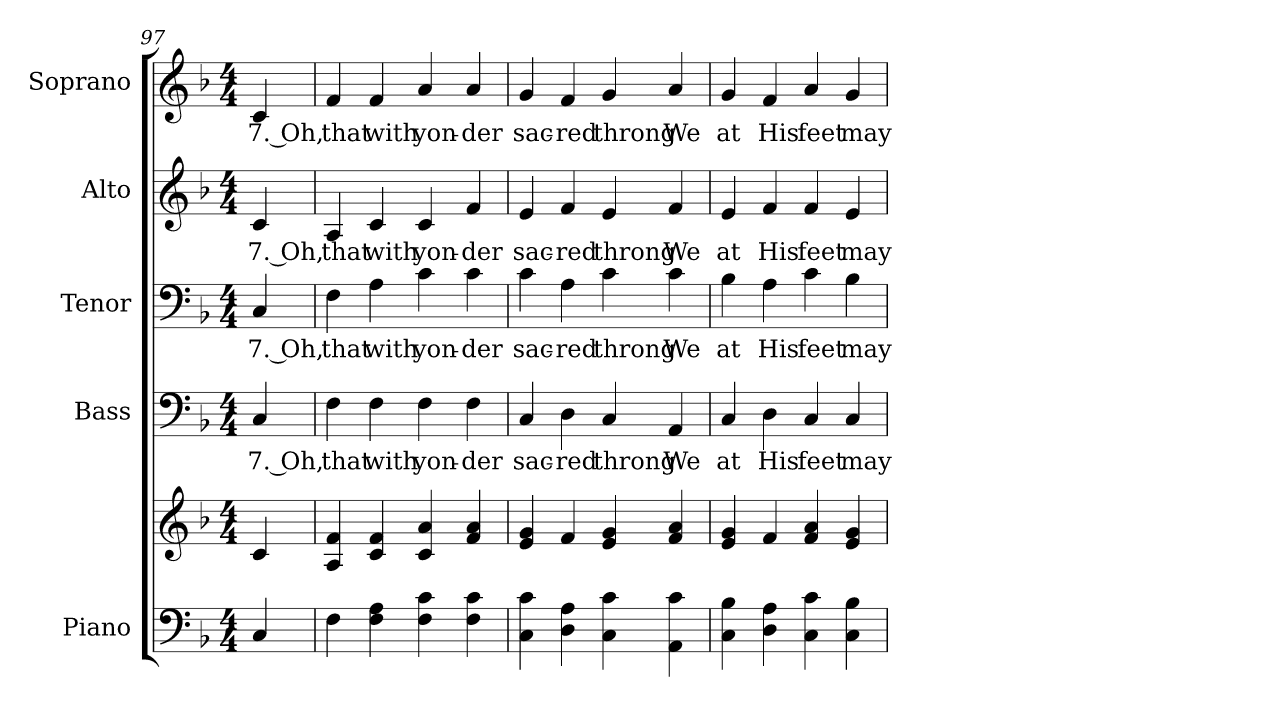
**kern	**kern	**kern	**text	**kern	**text	**kern	**text	**kern	**text
*part5	*part5	*part4	*part4	*part3	*part3	*part2	*part2	*part1	*part1
*staff6	*staff5	*staff4	*staff4	*staff3	*staff3	*staff2	*staff2	*staff1	*staff1
*I"Piano	*	*I"Bass	*	*I"Tenor	*	*I"Alto	*	*I"Soprano	*
*I'Pno.	*	*I'B.	*	*I'T.	*	*I'A.	*	*I'S.	*
*clefF4	*clefG2	*clefF4	*	*clefF4	*	*clefG2	*	*clefG2	*
*k[b-]	*k[b-]	*k[b-]	*	*k[b-]	*	*k[b-]	*	*k[b-]	*
*F:	*F:	*F:	*	*F:	*	*F:	*	*F:	*
*M4/4	*M4/4	*M4/4	*	*M4/4	*	*M4/4	*	*M4/4	*
=97	=97	=97	=97	=97	=97	=97	=97	=97	=97
!	!	!	!LO:LY:b:color=#000000	!	!	!	!	!	!
!	!	!	!	!	!LO:LY:b:color=#000000	!	!	!	!
!	!	!	!	!	!	!	!LO:LY:b:color=#000000	!	!
!	!	!	!	!	!	!	!	!	!LO:LY:b:color=#000000
4Ci/	4ci/	4Ci/	7. Oh,	4Ci/	7. Oh,	4ci/	7. Oh,	4ci/	7. Oh,
!!LO:PB:g=z
=98	=98	=98	=98	=98	=98	=98	=98	=98	=98
!	!	!	!LO:LY:b:color=#000000	!	!	!	!	!	!
!	!	!	!	!	!LO:LY:b:color=#000000	!	!	!	!
!	!	!	!	!	!	!	!LO:LY:b:color=#000000	!	!
!	!	!	!	!	!	!	!	!	!LO:LY:b:color=#000000
4Fi\	4Ai/ 4fi	4Fi\	that	4Fi\	that	4Ai/	that	4fi/	that
!	!	!	!LO:LY:b:color=#000000	!	!	!	!	!	!
!	!	!	!	!	!LO:LY:b:color=#000000	!	!	!	!
!	!	!	!	!	!	!	!LO:LY:b:color=#000000	!	!
!	!	!	!	!	!	!	!	!	!LO:LY:b:color=#000000
4Fi\ 4Ai	4ci/ 4fi	4Fi\	with	4Ai\	with	4ci/	with	4fi/	with
!	!	!	!LO:LY:b:color=#000000	!	!	!	!	!	!
!	!	!	!	!	!LO:LY:b:color=#000000	!	!	!	!
!	!	!	!	!	!	!	!LO:LY:b:color=#000000	!	!
!	!	!	!	!	!	!	!	!	!LO:LY:b:color=#000000
4Fi\ 4ci	4ci/ 4ai	4Fi\	yon-	4ci\	yon-	4ci/	yon-	4ai/	yon-
!	!	!	!LO:LY:b:color=#000000	!	!	!	!	!	!
!	!	!	!	!	!LO:LY:b:color=#000000	!	!	!	!
!	!	!	!	!	!	!	!LO:LY:b:color=#000000	!	!
!	!	!	!	!	!	!	!	!	!LO:LY:b:color=#000000
4Fi\ 4ci	4fi/ 4ai	4Fi\	-der	4ci\	-der	4fi/	-der	4ai/	-der
=99	=99	=99	=99	=99	=99	=99	=99	=99	=99
!	!	!	!LO:LY:b:color=#000000	!	!	!	!	!	!
!	!	!	!	!	!LO:LY:b:color=#000000	!	!	!	!
!	!	!	!	!	!	!	!LO:LY:b:color=#000000	!	!
!	!	!	!	!	!	!	!	!	!LO:LY:b:color=#000000
4Ci\ 4ci	4ei/ 4gi	4Ci/	sac-	4ci\	sac-	4ei/	sac-	4gi/	sac-
!	!	!	!LO:LY:b:color=#000000	!	!	!	!	!	!
!	!	!	!	!	!LO:LY:b:color=#000000	!	!	!	!
!	!	!	!	!	!	!	!LO:LY:b:color=#000000	!	!
!	!	!	!	!	!	!	!	!	!LO:LY:b:color=#000000
4Di\ 4Ai	4fi/	4Di\	-red	4Ai\	-red	4fi/	-red	4fi/	-red
!	!	!	!LO:LY:b:color=#000000	!	!	!	!	!	!
!	!	!	!	!	!LO:LY:b:color=#000000	!	!	!	!
!	!	!	!	!	!	!	!LO:LY:b:color=#000000	!	!
!	!	!	!	!	!	!	!	!	!LO:LY:b:color=#000000
4Ci\ 4ci	4ei/ 4gi	4Ci/	throng	4ci\	throng	4ei/	throng	4gi/	throng
!	!	!	!LO:LY:b:color=#000000	!	!	!	!	!	!
!	!	!	!	!	!LO:LY:b:color=#000000	!	!	!	!
!	!	!	!	!	!	!	!LO:LY:b:color=#000000	!	!
!	!	!	!	!	!	!	!	!	!LO:LY:b:color=#000000
4AAi\ 4ci	4fi/ 4ai	4AAi/	We	4ci\	We	4fi/	We	4ai/	We
!!LO:LB:g=z
=100	=100	=100	=100	=100	=100	=100	=100	=100	=100
!	!	!	!LO:LY:b:color=#000000	!	!	!	!	!	!
!	!	!	!	!	!LO:LY:b:color=#000000	!	!	!	!
!	!	!	!	!	!	!	!LO:LY:b:color=#000000	!	!
!	!	!	!	!	!	!	!	!	!LO:LY:b:color=#000000
4Ci\ 4B-i	4ei/ 4gi	4Ci/	at	4B-i\	at	4ei/	at	4gi/	at
!	!	!	!LO:LY:b:color=#000000	!	!	!	!	!	!
!	!	!	!	!	!LO:LY:b:color=#000000	!	!	!	!
!	!	!	!	!	!	!	!LO:LY:b:color=#000000	!	!
!	!	!	!	!	!	!	!	!	!LO:LY:b:color=#000000
4Di\ 4Ai	4fi/	4Di\	His	4Ai\	His	4fi/	His	4fi/	His
!	!	!	!LO:LY:b:color=#000000	!	!	!	!	!	!
!	!	!	!	!	!LO:LY:b:color=#000000	!	!	!	!
!	!	!	!	!	!	!	!LO:LY:b:color=#000000	!	!
!	!	!	!	!	!	!	!	!	!LO:LY:b:color=#000000
4Ci\ 4ci	4fi/ 4ai	4Ci/	feet	4ci\	feet	4fi/	feet	4ai/	feet
!	!	!	!LO:LY:b:color=#000000	!	!	!	!	!	!
!	!	!	!	!	!LO:LY:b:color=#000000	!	!	!	!
!	!	!	!	!	!	!	!LO:LY:b:color=#000000	!	!
!	!	!	!	!	!	!	!	!	!LO:LY:b:color=#000000
4Ci\ 4B-i	4ei/ 4gi	4Ci/	may	4B-i\	may	4ei/	may	4gi/	may
=	=	=	=	=	=	=	=	=	=
*-	*-	*-	*-	*-	*-	*-	*-	*-	*-
